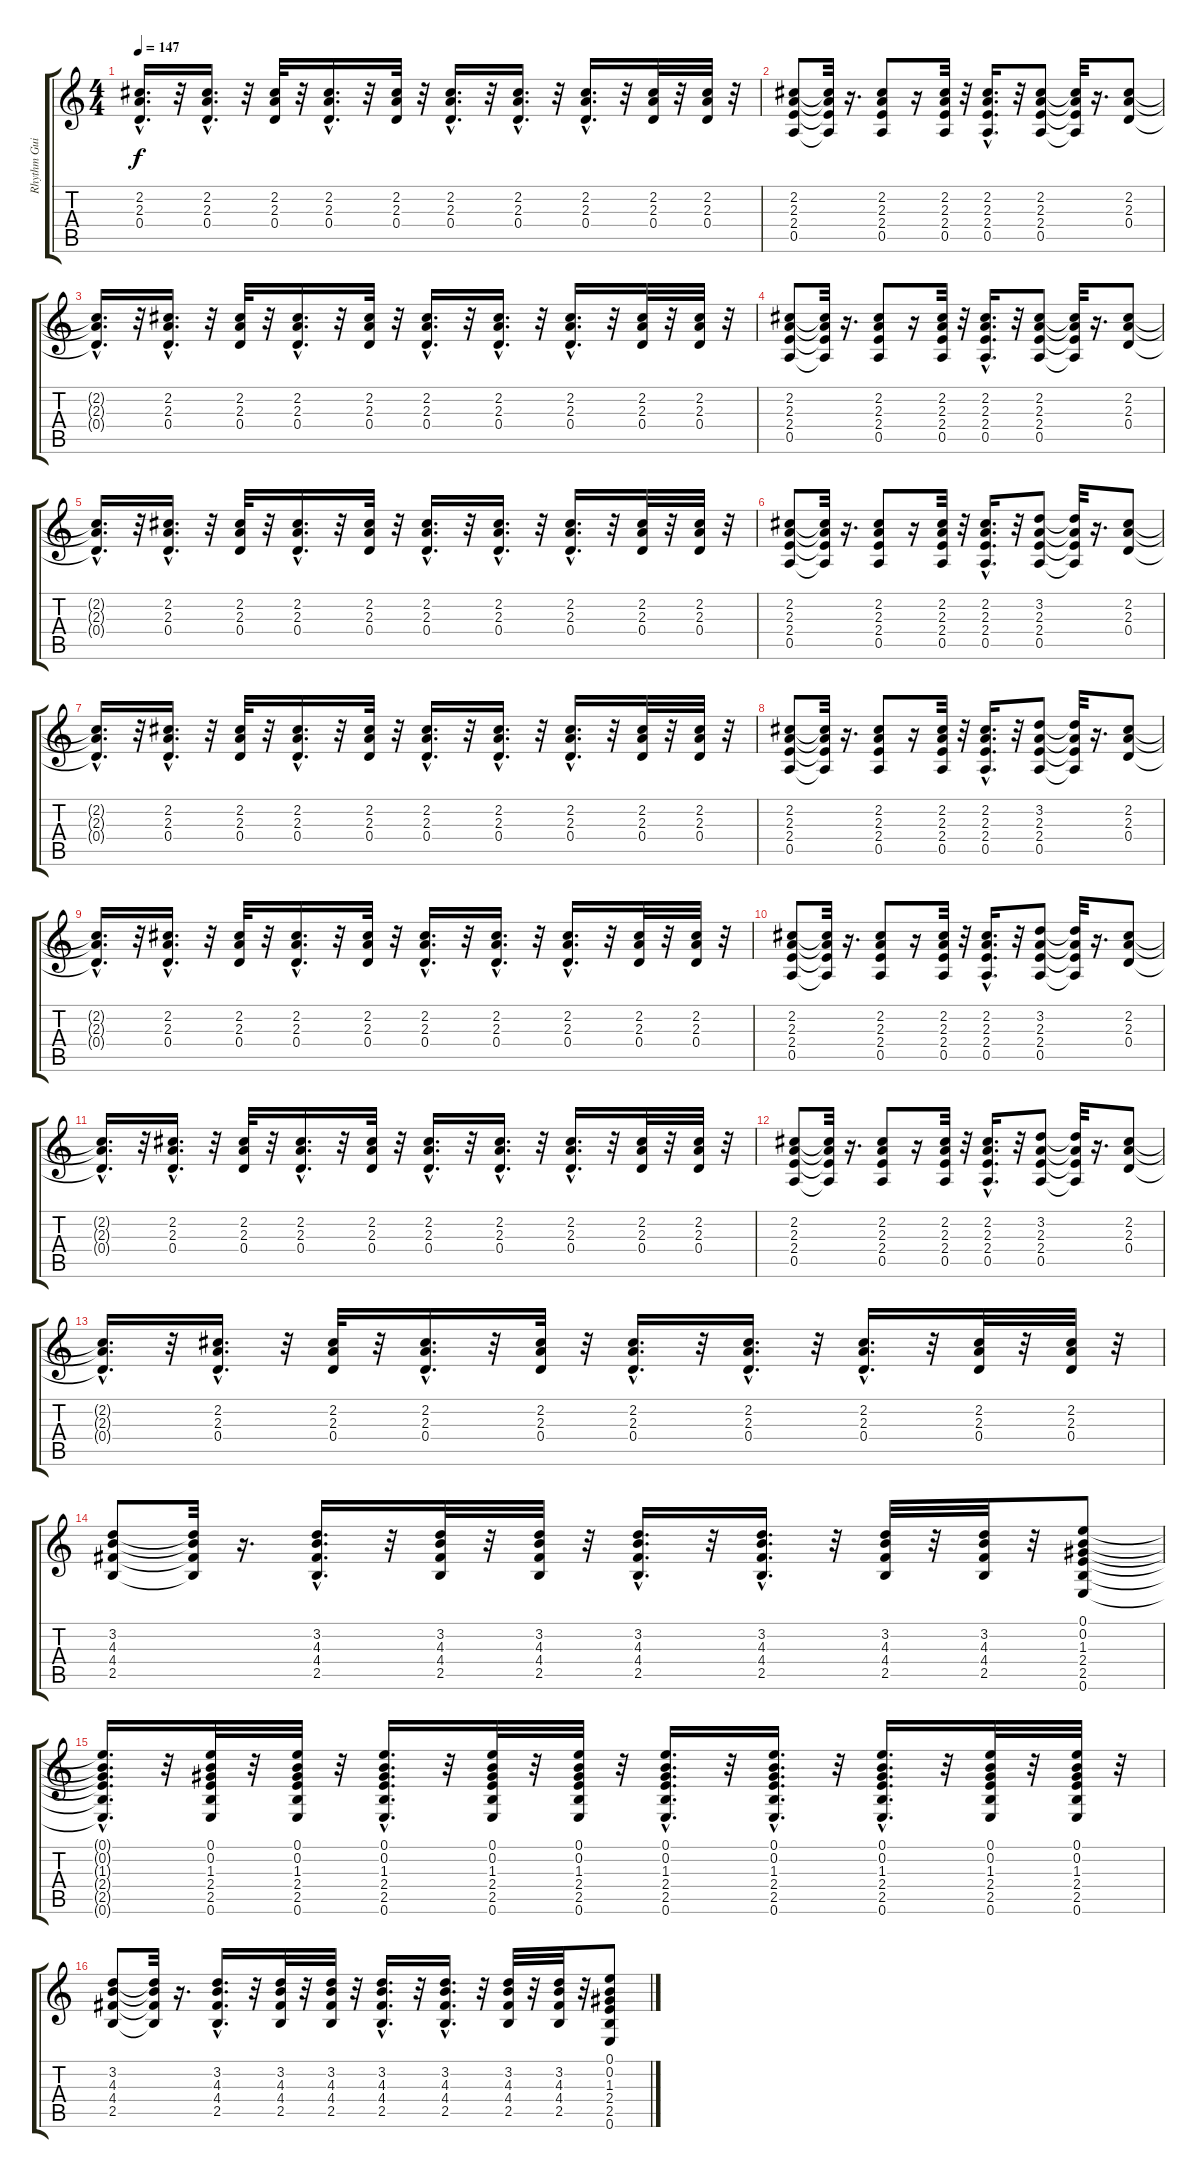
\track ("Rhythm Guitar" "Rhythm Gui") {instrument acousticguitarsteel}
\staff {score tabs}
\tuning (E4 B3 G3 D3 A2 E2) {hide}
\ts (4 4)
\tempo 147
\clef g2
\ks c
(2.2{hac t} 2.3{hac t} 0.4{hac t}).16{d dy f} r.32 (2.2{hac} 2.3{hac} 0.4{hac}).16{d} r.32 (2.2 2.3 0.4).32 r.32 (2.2{hac} 2.3{hac} 0.4{hac}).16{d} r.32 (2.2 2.3 0.4).32 r.32 (2.2{hac} 2.3{hac} 0.4{hac}).16{d} r.32 (2.2{hac} 2.3{hac} 0.4{hac}).16{d} r.32 (2.2{hac} 2.3{hac} 0.4{hac}).16{d} r.32 (2.2 2.3 0.4).32 r.32 (2.2 2.3 0.4).32 r.32 |
(2.2 2.3 2.4 0.5).8 (2.2{t} 2.3{t} 2.4{t} 0.5{t}).32 r.16{d} (2.2 2.3 2.4 0.5).8 r.16 (2.2 2.3 2.4 0.5).32 r.32 (2.2{hac} 2.3{hac} 2.4{hac} 0.5{hac}).16{d} r.32 (2.2 2.3 2.4 0.5).8 (2.2{t} 2.3{t} 2.4{t} 0.5{t}).32 r.16{d} (2.2 2.3 0.4).8 |
(2.2{hac t} 2.3{hac t} 0.4{hac t}).16{d} r.32 (2.2{hac} 2.3{hac} 0.4{hac}).16{d} r.32 (2.2 2.3 0.4).32 r.32 (2.2{hac} 2.3{hac} 0.4{hac}).16{d} r.32 (2.2 2.3 0.4).32 r.32 (2.2{hac} 2.3{hac} 0.4{hac}).16{d} r.32 (2.2{hac} 2.3{hac} 0.4{hac}).16{d} r.32 (2.2{hac} 2.3{hac} 0.4{hac}).16{d} r.32 (2.2 2.3 0.4).32 r.32 (2.2 2.3 0.4).32 r.32 |
(2.2 2.3 2.4 0.5).8 (2.2{t} 2.3{t} 2.4{t} 0.5{t}).32 r.16{d} (2.2 2.3 2.4 0.5).8 r.16 (2.2 2.3 2.4 0.5).32 r.32 (2.2{hac} 2.3{hac} 2.4{hac} 0.5{hac}).16{d} r.32 (2.2 2.3 2.4 0.5).8 (2.2{t} 2.3{t} 2.4{t} 0.5{t}).32 r.16{d} (2.2 2.3 0.4).8 |
(2.2{hac t} 2.3{hac t} 0.4{hac t}).16{d} r.32 (2.2{hac} 2.3{hac} 0.4{hac}).16{d} r.32 (2.2 2.3 0.4).32 r.32 (2.2{hac} 2.3{hac} 0.4{hac}).16{d} r.32 (2.2 2.3 0.4).32 r.32 (2.2{hac} 2.3{hac} 0.4{hac}).16{d} r.32 (2.2{hac} 2.3{hac} 0.4{hac}).16{d} r.32 (2.2{hac} 2.3{hac} 0.4{hac}).16{d} r.32 (2.2 2.3 0.4).32 r.32 (2.2 2.3 0.4).32 r.32 |
(2.2 2.3 2.4 0.5).8 (2.2{t} 2.3{t} 2.4{t} 0.5{t}).32 r.16{d} (2.2 2.3 2.4 0.5).8 r.16 (2.2 2.3 2.4 0.5).32 r.32 (2.2{hac} 2.3{hac} 2.4{hac} 0.5{hac}).16{d} r.32 (3.2 2.3 2.4 0.5).8 (3.2{t} 2.3{t} 2.4{t} 0.5{t}).32 r.16{d} (2.2 2.3 0.4).8 |
(2.2{hac t} 2.3{hac t} 0.4{hac t}).16{d} r.32 (2.2{hac} 2.3{hac} 0.4{hac}).16{d} r.32 (2.2 2.3 0.4).32 r.32 (2.2{hac} 2.3{hac} 0.4{hac}).16{d} r.32 (2.2 2.3 0.4).32 r.32 (2.2{hac} 2.3{hac} 0.4{hac}).16{d} r.32 (2.2{hac} 2.3{hac} 0.4{hac}).16{d} r.32 (2.2{hac} 2.3{hac} 0.4{hac}).16{d} r.32 (2.2 2.3 0.4).32 r.32 (2.2 2.3 0.4).32 r.32 |
(2.2 2.3 2.4 0.5).8 (2.2{t} 2.3{t} 2.4{t} 0.5{t}).32 r.16{d} (2.2 2.3 2.4 0.5).8 r.16 (2.2 2.3 2.4 0.5).32 r.32 (2.2{hac} 2.3{hac} 2.4{hac} 0.5{hac}).16{d} r.32 (3.2 2.3 2.4 0.5).8 (3.2{t} 2.3{t} 2.4{t} 0.5{t}).32 r.16{d} (2.2 2.3 0.4).8 |
(2.2{hac t} 2.3{hac t} 0.4{hac t}).16{d} r.32 (2.2{hac} 2.3{hac} 0.4{hac}).16{d} r.32 (2.2 2.3 0.4).32 r.32 (2.2{hac} 2.3{hac} 0.4{hac}).16{d} r.32 (2.2 2.3 0.4).32 r.32 (2.2{hac} 2.3{hac} 0.4{hac}).16{d} r.32 (2.2{hac} 2.3{hac} 0.4{hac}).16{d} r.32 (2.2{hac} 2.3{hac} 0.4{hac}).16{d} r.32 (2.2 2.3 0.4).32 r.32 (2.2 2.3 0.4).32 r.32 |
(2.2 2.3 2.4 0.5).8 (2.2{t} 2.3{t} 2.4{t} 0.5{t}).32 r.16{d} (2.2 2.3 2.4 0.5).8 r.16 (2.2 2.3 2.4 0.5).32 r.32 (2.2{hac} 2.3{hac} 2.4{hac} 0.5{hac}).16{d} r.32 (3.2 2.3 2.4 0.5).8 (3.2{t} 2.3{t} 2.4{t} 0.5{t}).32 r.16{d} (2.2 2.3 0.4).8 |
(2.2{hac t} 2.3{hac t} 0.4{hac t}).16{d} r.32 (2.2{hac} 2.3{hac} 0.4{hac}).16{d} r.32 (2.2 2.3 0.4).32 r.32 (2.2{hac} 2.3{hac} 0.4{hac}).16{d} r.32 (2.2 2.3 0.4).32 r.32 (2.2{hac} 2.3{hac} 0.4{hac}).16{d} r.32 (2.2{hac} 2.3{hac} 0.4{hac}).16{d} r.32 (2.2{hac} 2.3{hac} 0.4{hac}).16{d} r.32 (2.2 2.3 0.4).32 r.32 (2.2 2.3 0.4).32 r.32 |
(2.2 2.3 2.4 0.5).8 (2.2{t} 2.3{t} 2.4{t} 0.5{t}).32 r.16{d} (2.2 2.3 2.4 0.5).8 r.16 (2.2 2.3 2.4 0.5).32 r.32 (2.2{hac} 2.3{hac} 2.4{hac} 0.5{hac}).16{d} r.32 (3.2 2.3 2.4 0.5).8 (3.2{t} 2.3{t} 2.4{t} 0.5{t}).32 r.16{d} (2.2 2.3 0.4).8 |
(2.2{hac t} 2.3{hac t} 0.4{hac t}).16{d} r.32 (2.2{hac} 2.3{hac} 0.4{hac}).16{d} r.32 (2.2 2.3 0.4).32 r.32 (2.2{hac} 2.3{hac} 0.4{hac}).16{d} r.32 (2.2 2.3 0.4).32 r.32 (2.2{hac} 2.3{hac} 0.4{hac}).16{d} r.32 (2.2{hac} 2.3{hac} 0.4{hac}).16{d} r.32 (2.2{hac} 2.3{hac} 0.4{hac}).16{d} r.32 (2.2 2.3 0.4).32 r.32 (2.2 2.3 0.4).32 r.32 |
(3.2 4.3 4.4 2.5).8 (3.2{t} 4.3{t} 4.4{t} 2.5{t}).32 r.16{d} (3.2{hac} 4.3{hac} 4.4{hac} 2.5{hac}).16{d} r.32 (3.2 4.3 4.4 2.5).32 r.32 (3.2 4.3 4.4 2.5).32 r.32 (3.2{hac} 4.3{hac} 4.4{hac} 2.5{hac}).16{d} r.32 (3.2{hac} 4.3{hac} 4.4{hac} 2.5{hac}).16{d} r.32 (3.2 4.3 4.4 2.5).32 r.32 (3.2 4.3 4.4 2.5).32 r.32 (0.1 0.2 1.3 2.4 2.5 0.6).8 |
(0.1{hac t} 0.2{hac t} 1.3{hac t} 2.4{hac t} 2.5{hac t} 0.6{hac t}).16{d} r.32 (0.1 0.2 1.3 2.4 2.5 0.6).32 r.32 (0.1 0.2 1.3 2.4 2.5 0.6).32 r.32 (0.1{hac} 0.2{hac} 1.3{hac} 2.4{hac} 2.5{hac} 0.6{hac}).16{d} r.32 (0.1 0.2 1.3 2.4 2.5 0.6).32 r.32 (0.1 0.2 1.3 2.4 2.5 0.6).32 r.32 (0.1{hac} 0.2{hac} 1.3{hac} 2.4{hac} 2.5{hac} 0.6{hac}).16{d} r.32 (0.1{hac} 0.2{hac} 1.3{hac} 2.4{hac} 2.5{hac} 0.6{hac}).16{d} r.32 (0.1{hac} 0.2{hac} 1.3{hac} 2.4{hac} 2.5{hac} 0.6{hac}).16{d} r.32 (0.1 0.2 1.3 2.4 2.5 0.6).32 r.32 (0.1 0.2 1.3 2.4 2.5 0.6).32 r.32 |
(3.2 4.3 4.4 2.5).8 (3.2{t} 4.3{t} 4.4{t} 2.5{t}).32 r.16{d} (3.2{hac} 4.3{hac} 4.4{hac} 2.5{hac}).16{d} r.32 (3.2 4.3 4.4 2.5).32 r.32 (3.2 4.3 4.4 2.5).32 r.32 (3.2{hac} 4.3{hac} 4.4{hac} 2.5{hac}).16{d} r.32 (3.2{hac} 4.3{hac} 4.4{hac} 2.5{hac}).16{d} r.32 (3.2 4.3 4.4 2.5).32 r.32 (3.2 4.3 4.4 2.5).32 r.32 (0.1 0.2 1.3 2.4 2.5 0.6).8
